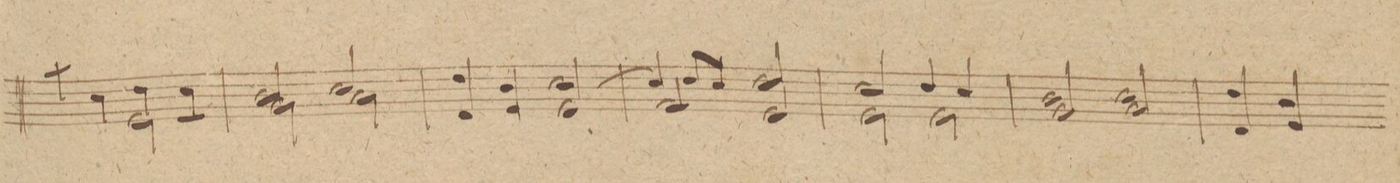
**kern	**dynam
*I"Violino IIdo	*
*clefG2	*
*k[f#c#g#]	*
*met(c|)	*
*M2/2	*
*^	*
4aa\	2ryy	.
4cc#\	.	.
4dd\	2e\	.
4cc#\	.	.
=222	=22	=222
2g#\	2b/	.
2a\	2cc#/	.
*v	*v	*
=223	=223
4dd 4d/	.
4b 4e/	.
[2cc# 2e/	.
=224	=224
*^	*
4cc#/]	2f#/	.
8dd/L	.	.
8cc#/J	.	.
2dd/	2e/	.
=225	=225	=225
2cc#/	2e\	.
4dd/	2e\	.
4cc#/	.	.
*v	*v	*
=226	=226
2b 2g#/	.
2cc# 2a/	.
=227	=227
4dd 4d/	.
4b 4e/	.
*-	*-
